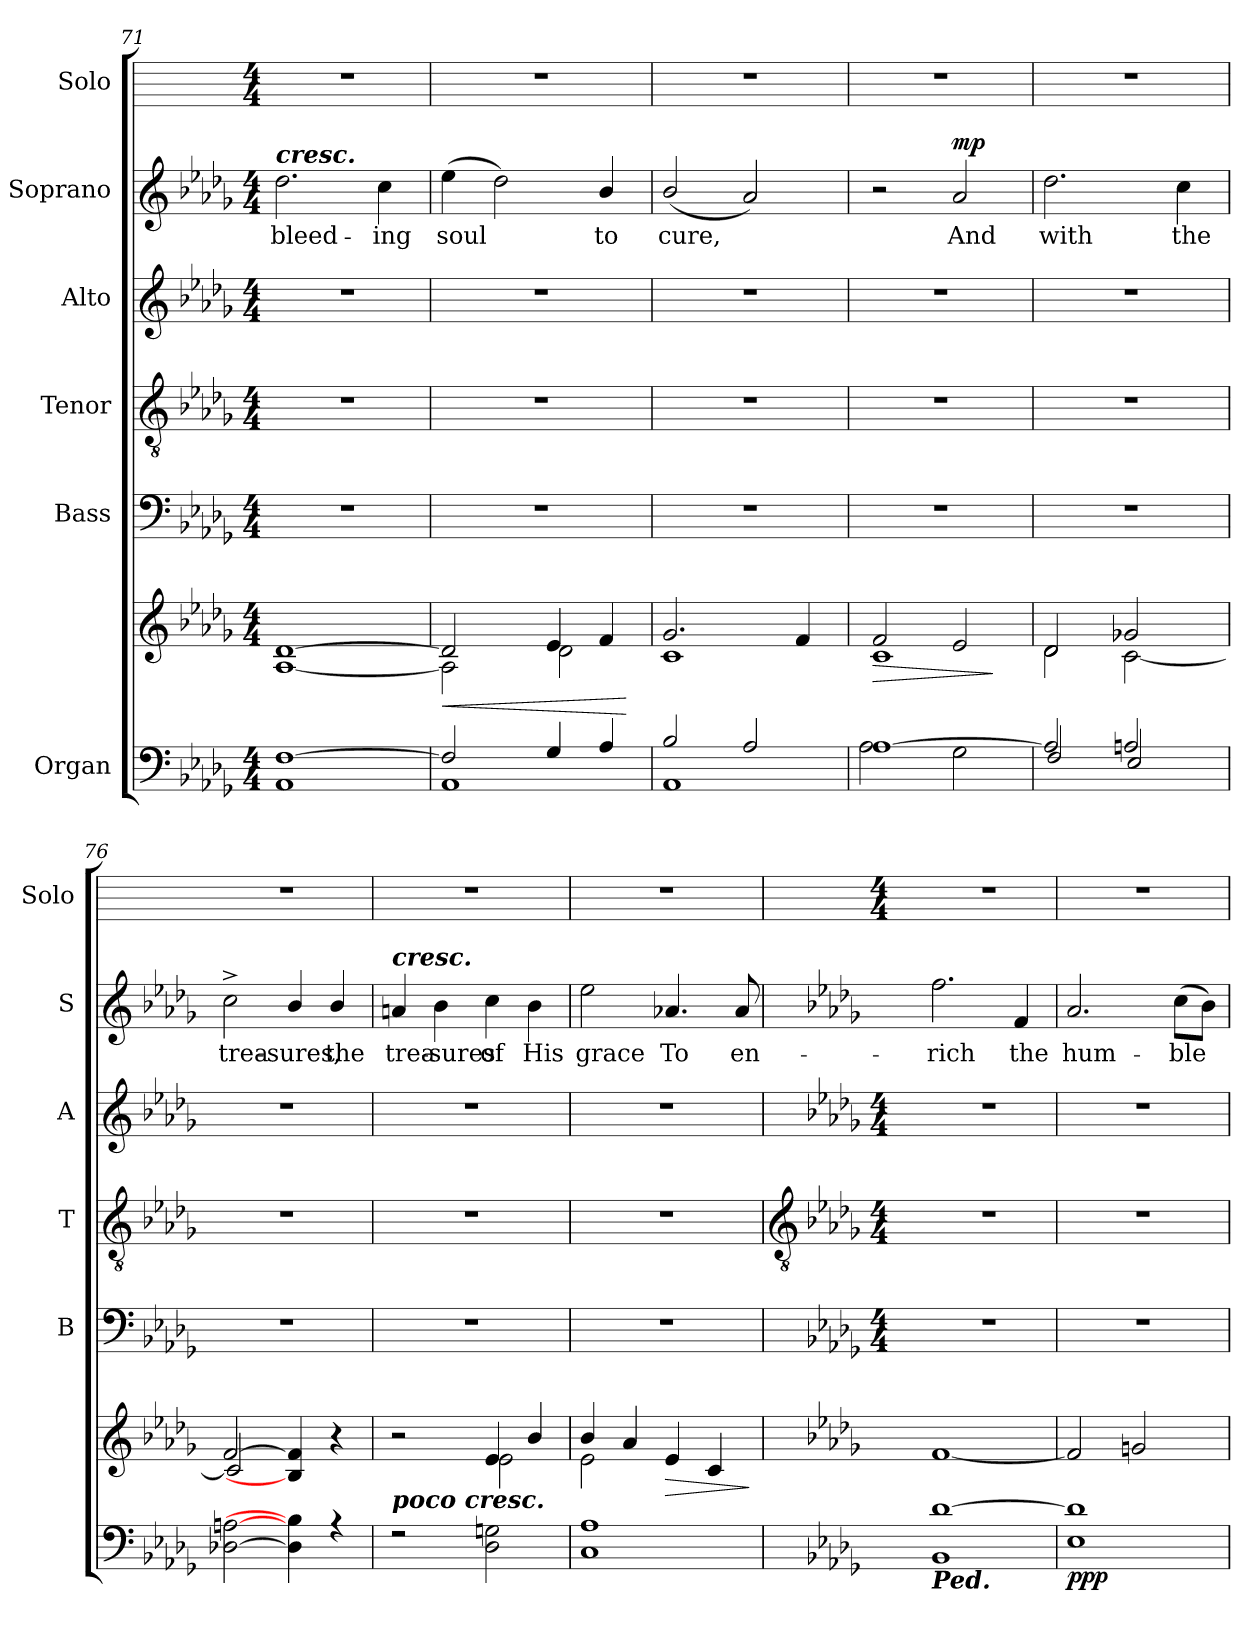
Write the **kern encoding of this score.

**kern	**kern	**dynam	**kern	**kern	**kern	**kern	**text	**dynam	**kern
*part6	*part6	*part6	*part5	*part4	*part3	*part2	*part2	*part2	*part1
*staff7	*staff6	*staff6/7	*staff5	*staff4	*staff3	*staff2	*staff2	*staff2	*staff1
*I"Organ	*	*	*I"Bass	*I"Tenor	*I"Alto	*I"Soprano	*	*	*I"Solo
*	*	*	*I'B	*I'T	*I'A	*I'S	*	*	*I'Solo
!!LO:LB:g=z
*clefF4	*clefG2	*	*clefF4	*clefGv2	*clefG2	*clefG2	*	*	*
*k[b-e-a-d-g-]	*k[b-e-a-d-g-]	*	*k[b-e-a-d-g-]	*k[b-e-a-d-g-]	*k[b-e-a-d-g-]	*k[b-e-a-d-g-]	*	*	*
*D-:	*D-:	*	*D-:	*D-:	*D-:	*D-:	*	*	*
*M4/4	*M4/4	*	*M4/4	*M4/4	*M4/4	*M4/4	*	*	*M4/4
=71	=71	=71	=71	=71	=71	=71	=71	=71	=71
*^	*^	*	*	*	*	*	*	*	*
!	!	!	!	!	!	!	!	!LO:TX:a:Bi:t=cresc.	!	!	!
!	!	!	!	!	!	!	!	!	!LO:LY:b	!	!
[1F/	1AA-\	[1d-/	[1A-\	.	1r	1r	1r	2.dd-	bleed-	.	1r
!	!	!	!	!	!	!	!	!	!LO:LY:b	!	!
.	.	.	.	.	.	.	.	4cc	-ing	.	.
=72	=72	=72	=72	=72	=72	=72	=72	=72	=72	=72	=72
!	!	!	!	!LO:HP:b	!	!	!	!	!LO:LY:b	!	!
2F/]	1AA-\	2d-/]	2A-\]	<	1r	1r	1r	(>4ee-	soul	.	1r
.	.	.	.	.	.	.	.	2dd-)	.	.	.
4G-/	.	4e-/	2d-\	.	.	.	.	.	.	.	.
!	!	!	!	!	!	!	!	!	!LO:LY:b	!	!
4A-/	.	4f/	.	.	.	.	.	4b-/	to	.	.
*v	*v	*	*	*	*	*	*	*	*	*	*
*	*v	*v	*	*	*	*	*	*	*	*
.	.	[	.	.	.	.	.	.	.
=73	=73	=73	=73	=73	=73	=73	=73	=73	=73
*^	*^	*	*	*	*	*	*	*	*
!	!	!	!	!	!	!	!	!	!LO:LY:b	!	!
2B-/	1AA-\	2.g-/	1c\	.	1r	1r	1r	(<2b-/	cure,	.	1r
2A-/	.	.	.	.	.	.	.	2a-)	.	.	.
.	.	4f/	.	.	.	.	.	.	.	.	.
=74	=74	=74	=74	=74	=74	=74	=74	=74	=74	=74	=74
!	!	!	!	!LO:HP:b	!	!	!	!	!	!	!
[1A-/	2A-\	2f/	1c\	>	1r	1r	1r	2r	.	.	1r
!	!	!	!	!	!	!	!	!	!LO:LY:b	!LO:DY:b	!
.	2G-\	2e-/	.	.	.	.	.	2a-	And	mp	.
*v	*v	*	*	*	*	*	*	*	*	*	*
*	*v	*v	*	*	*	*	*	*	*	*
.	.	]	.	.	.	.	.	.	.
=75	=75	=75	=75	=75	=75	=75	=75	=75	=75
*^	*^	*	*	*	*	*	*	*	*
!	!	!	!	!	!	!	!	!	!LO:LY:b	!	!
2A-/]	2F/	2d-/	2d-\	.	1r	1r	1r	2.dd-	with	.	1r
2An/	2E-/	2g-X/	[2c\	.	.	.	.	.	.	.	.
!	!	!	!	!	!	!	!	!	!LO:LY:b	!	!
.	.	.	.	.	.	.	.	4cc	the	.	.
=76	=76	=76	=76	=76	=76	=76	=76	=76	=76	=76	=76
!	!	!	!	!	!	!	!	!	!LO:LY:b	!	!
[2D-X\ [2An\	1ryy	[2f/	2c/]	.	1r	1r	1r	2cc^	trea-	.	1r
!	!	!	!	!	!	!	!	!	!LO:LY:b	!	!
4D-\] 4B-\]	.	4B-/] 4f/]	2ryy	.	.	.	.	4b-/	-sures,	.	.
!	!	!	!	!	!	!	!	!	!LO:LY:b	!	!
4r	.	4r	.	.	.	.	.	4b-/	the	.	.
=77	=77	=77	=77	=77	=77	=77	=77	=77	=77	=77	=77
!	!	!	!	!	!	!	!	!LO:TX:a:Bi:t=cresc.	!	!	!
!LO:TX:a:Bi:t=poco cresc.	!	!	!	!	!	!	!	!	!	!	!
!	!	!	!	!	!	!	!	!	!LO:LY:b	!	!
2r	1ryy	2r	2ryy	.	1r	1r	1r	4an	trea-	.	1r
!	!	!	!	!	!	!	!	!	!LO:LY:b	!	!
.	.	.	.	.	.	.	.	4b-	-sures	.	.
!	!	!	!	!	!	!	!	!	!LO:LY:b	!	!
2D-\ 2Gn\	.	4e-/	2e-\	.	.	.	.	4cc	of	.	.
!	!	!	!	!	!	!	!	!	!LO:LY:b	!	!
.	.	4b-/	.	.	.	.	.	4b-	His	.	.
=78	=78	=78	=78	=78	=78	=78	=78	=78	=78	=78	=78
!	!	!	!	!	!	!	!	!	!LO:LY:b	!	!
1C/ 1A-/	1ryy	4b-/	2e-\	.	1r	1r	1r	2ee-	grace	.	1r
.	.	4a-/	.	.	.	.	.	.	.	.	.
!	!	!	!	!LO:HP:b	!	!	!	!	!LO:LY:b	!	!
.	.	4e-/	2ryy	>	.	.	.	4.a-X	To	.	.
.	.	4c/	.	.	.	.	.	.	.	.	.
!	!	!	!	!	!	!	!	!	!LO:LY:b	!	!
.	.	.	.	.	.	.	.	8a-	en-	.	.
*v	*v	*	*	*	*	*	*	*	*	*	*
*	*v	*v	*	*	*	*	*	*	*	*
.	.	]	.	.	.	.	.	.	.
!!LO:LB:g=z
=79	=79	=79	=79	=79	=79	=79	=79	=79	=79
*	*	*	*	*clefGv2	*	*	*	*	*
*	*	*	*k[b-e-a-d-g-]	*k[b-e-a-d-g-]	*k[b-e-a-d-g-]	*	*	*	*
*	*	*	*D-:	*D-:	*D-:	*	*	*	*
*	*	*	*M4/4	*M4/4	*M4/4	*	*	*	*M4/4
*^	*	*	*	*	*	*	*	*	*
!LO:TX:b:Bi:t=Ped.	!	!	!	!	!	!	!	!	!	!
!	!	!	!	!	!	!	!	!LO:LY:b	!	!
[1d-/	1BB-\	[1f	.	1r	1r	1r	2.ff	-rich	.	1r
!	!	!	!	!	!	!	!	!LO:LY:b	!	!
.	.	.	.	.	.	.	4f	the	.	.
=80	=80	=80	=80	=80	=80	=80	=80	=80	=80	=80
!	!	!	!LO:DY:b=2	!	!	!	!	!LO:LY:b	!	!
!	!	!	!LO:DY:n=1:b=2	!	!	!	!	!	!	!
!	!	!	!LO:DY:n=2:b	!	!	!	!	!	!	!
1d-/]	1E-\	2f]	p p p	1r	1r	1r	2.a-	hum-	.	1r
.	.	2gn	.	.	.	.	.	.	.	.
!	!	!	!	!	!	!	!	!LO:LY:b	!	!
.	.	.	.	.	.	.	(>8ccL	-ble	.	.
.	.	.	.	.	.	.	8b-J)	.	.	.
*v	*v	*	*	*	*	*	*	*	*	*
=	=	=	=	=	=	=	=	=	=
*-	*-	*-	*-	*-	*-	*-	*-	*-	*-
